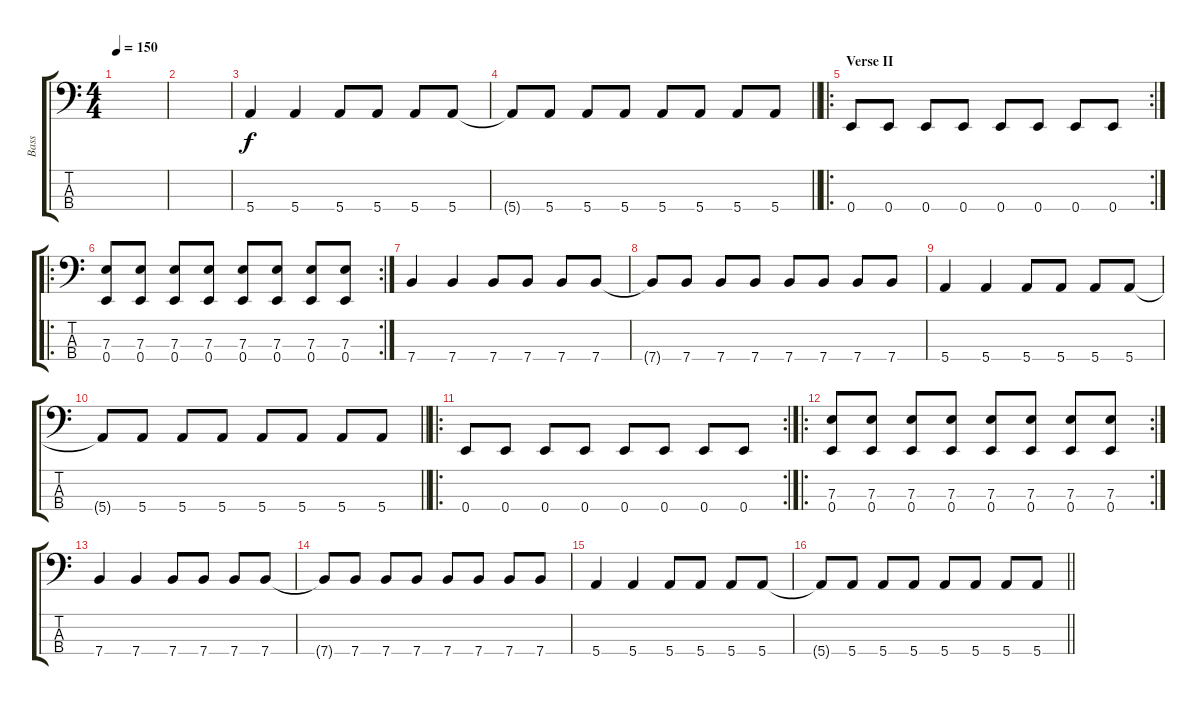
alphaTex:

\track ("Bass" "Bass") {instrument electricbasspick}
\staff {score tabs}
\tuning (G2 D2 A1 E1) {hide}
\ts (4 4)
\tempo 150
\clef f4
\ks c
|
|
5.4.4 5.4.4 5.4.8 5.4.8 5.4.8 5.4.8 |
\barLineRight lightlight
5.4{t}.8 5.4.8 5.4.8 5.4.8 5.4.8 5.4.8 5.4.8 5.4.8 |
\ro
\rc 2
\section ("" "Verse II")
0.4.8 0.4.8 0.4.8 0.4.8 0.4.8 0.4.8 0.4.8 0.4.8 |
\ro
\rc 2
(7.3 0.4).8 (7.3 0.4).8 (7.3 0.4).8 (7.3 0.4).8 (7.3 0.4).8 (7.3 0.4).8 (7.3 0.4).8 (7.3 0.4).8 |
7.4.4 7.4.4 7.4.8 7.4.8 7.4.8 7.4.8 |
7.4{t}.8 7.4.8 7.4.8 7.4.8 7.4.8 7.4.8 7.4.8 7.4.8 |
5.4.4 5.4.4 5.4.8 5.4.8 5.4.8 5.4.8 |
\barLineRight lightlight
5.4{t}.8 5.4.8 5.4.8 5.4.8 5.4.8 5.4.8 5.4.8 5.4.8 |
\ro
\rc 2
0.4.8 0.4.8 0.4.8 0.4.8 0.4.8 0.4.8 0.4.8 0.4.8 |
\ro
\rc 2
(7.3 0.4).8 (7.3 0.4).8 (7.3 0.4).8 (7.3 0.4).8 (7.3 0.4).8 (7.3 0.4).8 (7.3 0.4).8 (7.3 0.4).8 |
7.4.4 7.4.4 7.4.8 7.4.8 7.4.8 7.4.8 |
7.4{t}.8 7.4.8 7.4.8 7.4.8 7.4.8 7.4.8 7.4.8 7.4.8 |
5.4.4 5.4.4 5.4.8 5.4.8 5.4.8 5.4.8 |
\barLineRight lightlight
5.4{t}.8 5.4.8 5.4.8 5.4.8 5.4.8 5.4.8 5.4.8 5.4.8
